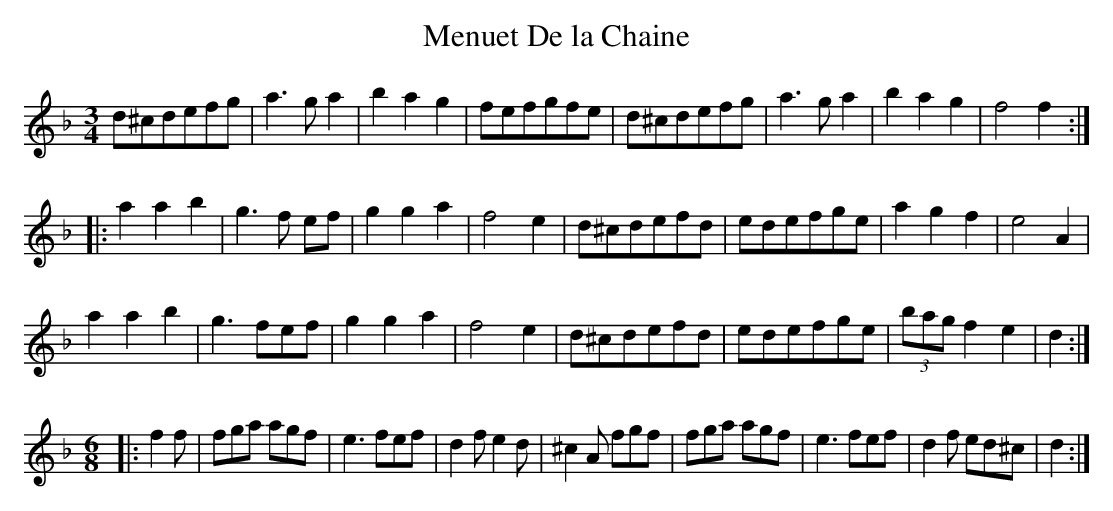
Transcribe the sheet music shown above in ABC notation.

X:1
T:Menuet De la Chaine
K:Dmin
M:3/4
L:1/8
d^cdefg|a3 g a2|b2 a2 g2|fefgfe|d^cdefg|a3 g a2|b2 a2 g2|f4 f2:|
|:a2 a2 b2|g3 f ef|g2 g2 a2|f4 e2|d^cdefd|edefge|a2 g2 f2|e4 A2|
a2 a2 b2|g3 fef|g2 g2 a2|f4 e2|d^cdefd|edefge|(3bag f2 e2|d2:|
M:6/8
|: f2 f|fga agf|e3 fef| d2 f e2 d|^c2 A fgf| fga agf| e3 fef|d2 f ed^c|d2:|]
